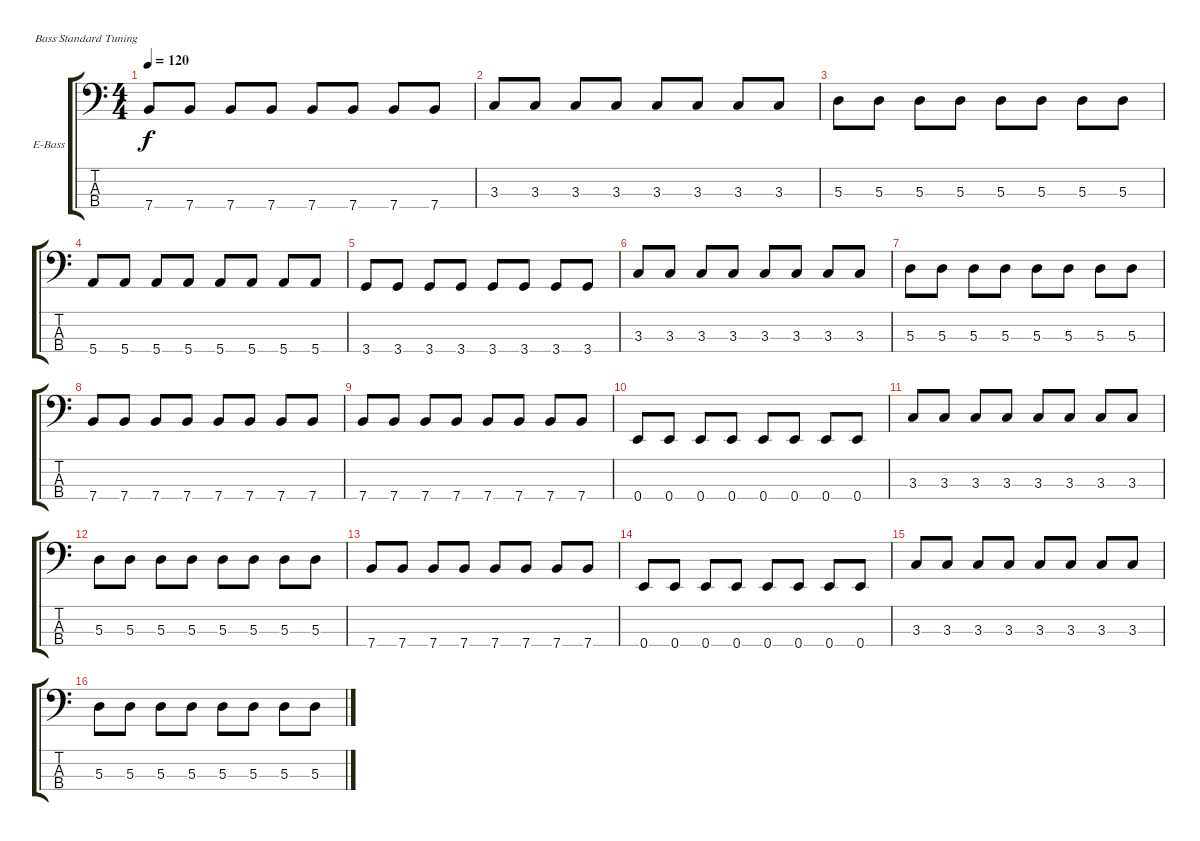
\defaultSystemsLayout 4
\bracketExtendMode groupsimilarinstruments
\firstSystemTrackNameOrientation horizontal
\otherSystemsTrackNameOrientation horizontal
\track ("Fitty Wienhold" "E-Bass") {instrument electricbassfinger}
\staff {score tabs}
\tuning (G2 D2 A1 E1)
\ts (4 4)
\tempo 120
\clef f4
\ks c
7.4.8{dy f} 7.4.8 7.4.8 7.4.8 7.4.8 7.4.8 7.4.8 7.4.8 |
3.3.8 3.3.8 3.3.8 3.3.8 3.3.8 3.3.8 3.3.8 3.3.8 |
5.3.8 5.3.8 5.3.8 5.3.8 5.3.8 5.3.8 5.3.8 5.3.8 |
5.4.8 5.4.8 5.4.8 5.4.8 5.4.8 5.4.8 5.4.8 5.4.8 |
3.4.8 3.4.8 3.4.8 3.4.8 3.4.8 3.4.8 3.4.8 3.4.8 |
3.3.8 3.3.8 3.3.8 3.3.8 3.3.8 3.3.8 3.3.8 3.3.8 |
5.3.8 5.3.8 5.3.8 5.3.8 5.3.8 5.3.8 5.3.8 5.3.8 |
7.4.8 7.4.8 7.4.8 7.4.8 7.4.8 7.4.8 7.4.8 7.4.8 |
7.4.8 7.4.8 7.4.8 7.4.8 7.4.8 7.4.8 7.4.8 7.4.8 |
0.4.8 0.4.8 0.4.8 0.4.8 0.4.8 0.4.8 0.4.8 0.4.8 |
3.3.8 3.3.8 3.3.8 3.3.8 3.3.8 3.3.8 3.3.8 3.3.8 |
5.3.8 5.3.8 5.3.8 5.3.8 5.3.8 5.3.8 5.3.8 5.3.8 |
7.4.8 7.4.8 7.4.8 7.4.8 7.4.8 7.4.8 7.4.8 7.4.8 |
0.4.8 0.4.8 0.4.8 0.4.8 0.4.8 0.4.8 0.4.8 0.4.8 |
3.3.8 3.3.8 3.3.8 3.3.8 3.3.8 3.3.8 3.3.8 3.3.8 |
5.3.8 5.3.8 5.3.8 5.3.8 5.3.8 5.3.8 5.3.8 5.3.8
